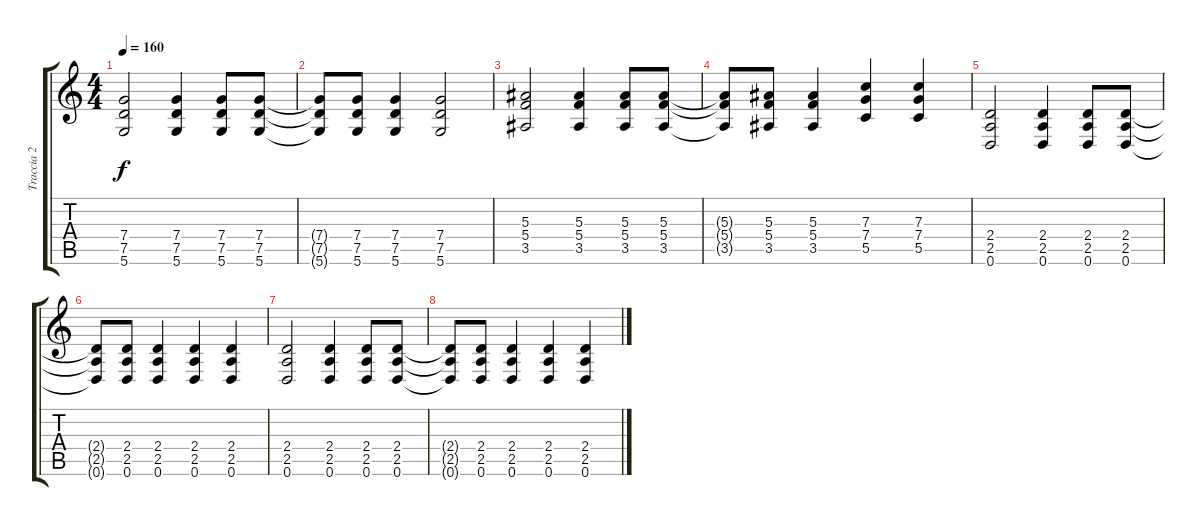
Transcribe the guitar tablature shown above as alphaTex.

\track ("Traccia 2" "Traccia 2") {instrument distortionguitar}
\staff {score tabs}
\tuning (D4 A3 F3 C3 G2 D2) {hide}
\ts (4 4)
\tempo 160
\clef g2
\ks c
(7.4 7.5 5.6).2{dy f} (7.4 7.5 5.6).4 (7.4 7.5 5.6).8 (7.4 7.5 5.6).8 |
(7.4{t} 7.5{t} 5.6{t}).8 (7.4 7.5 5.6).8 (7.4 7.5 5.6).4 (7.4 7.5 5.6).2 |
(5.3 5.4 3.5).2 (5.3 5.4 3.5).4 (5.3 5.4 3.5).8 (5.3 5.4 3.5).8 |
(5.3{t} 5.4{t} 3.5{t}).8 (5.3 5.4 3.5).8 (5.3 5.4 3.5).4 (7.3 7.4 5.5).4 (7.3 7.4 5.5).4 |
(2.4 2.5 0.6).2 (2.4 2.5 0.6).4 (2.4 2.5 0.6).8 (2.4 2.5 0.6).8 |
(2.4{t} 2.5{t} 0.6{t}).8 (2.4 2.5 0.6).8 (2.4 2.5 0.6).4 (2.4 2.5 0.6).4 (2.4 2.5 0.6).4 |
(2.4 2.5 0.6).2 (2.4 2.5 0.6).4 (2.4 2.5 0.6).8 (2.4 2.5 0.6).8 |
(2.4{t} 2.5{t} 0.6{t}).8 (2.4 2.5 0.6).8 (2.4 2.5 0.6).4 (2.4 2.5 0.6).4 (2.4 2.5 0.6).4
